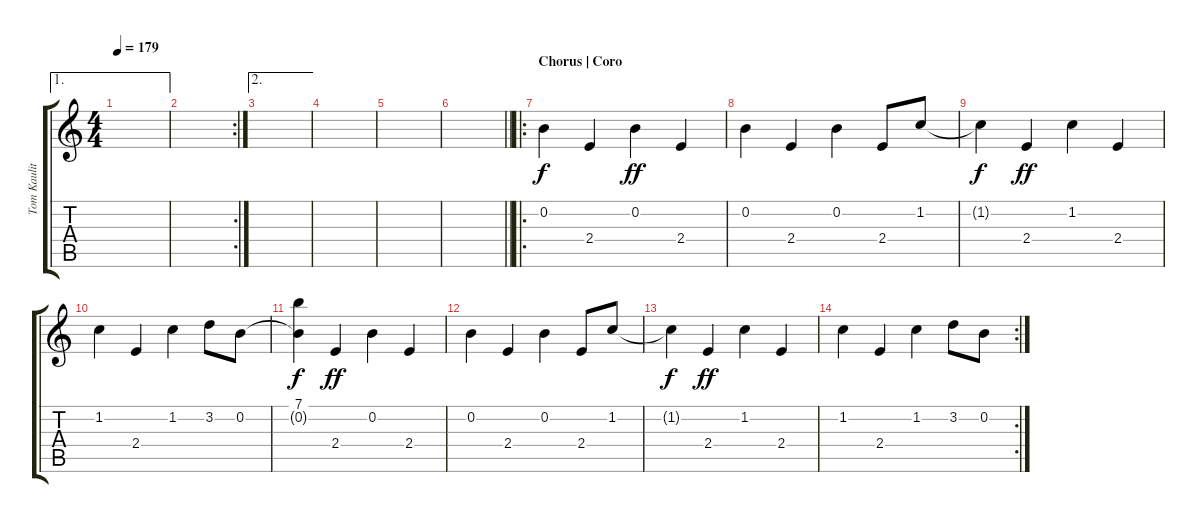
\track ("Tom Kaulitz (3rd)" "Tom Kaulit") {instrument electricguitarclean}
\staff {score tabs}
\tuning (E4 B3 G3 D3 A2 E2) {hide}
\ae 1
\ts (4 4)
\tempo 179
\clef g2
\ks c
|
\rc 2
|
\ae 2
|
|
|
\barLineRight lightlight
|
\ro
\section ("" "Chorus | Coro")
0.2.4 2.4.4 0.2.4{dy ff} 2.4.4 |
0.2.4 2.4.4 0.2.4 2.4.8 1.2.8 |
1.2{t}.4{dy f} 2.4.4{dy ff} 1.2.4 2.4.4 |
1.2.4 2.4.4 1.2.4 3.2.8 0.2.8 |
(7.1 0.2{t}).4{dy f} 2.4.4{dy ff} 0.2.4 2.4.4 |
0.2.4 2.4.4 0.2.4 2.4.8 1.2.8 |
1.2{t}.4{dy f} 2.4.4{dy ff} 1.2.4 2.4.4 |
\rc 2
1.2.4 2.4.4 1.2.4 3.2.8 0.2.8
